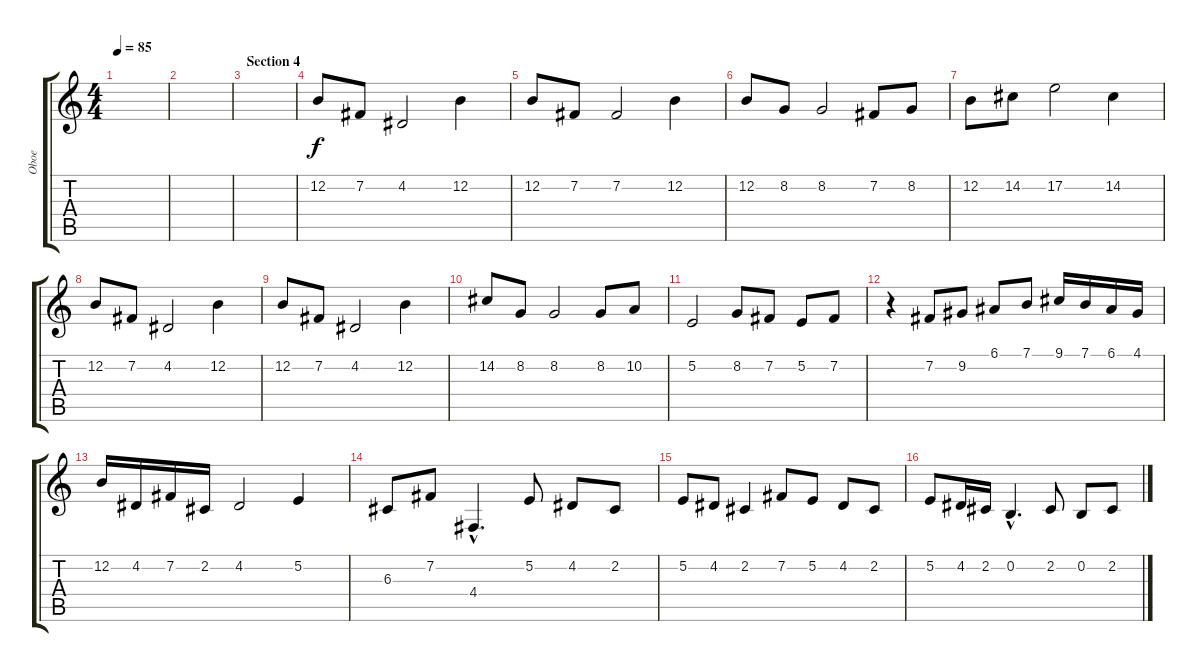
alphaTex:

\track ("Oboe" "Oboe") {instrument oboe}
\staff {score tabs}
\tuning (E4 B3 G3 D3 A2 E2) {hide}
\ts (4 4)
\tempo 85
\clef g2
\ks c
|
|
\section ("" "Section 4")
|
12.2.8 7.2.8 4.2.2 12.2.4 |
12.2.8 7.2.8 7.2.2 12.2.4 |
12.2.8 8.2.8 8.2.2 7.2.8 8.2.8 |
12.2.8 14.2.8 17.2.2 14.2.4 |
12.2.8 7.2.8 4.2.2 12.2.4 |
12.2.8 7.2.8 4.2.2 12.2.4 |
14.2.8 8.2.8 8.2.2 8.2.8 10.2.8 |
5.2.2 8.2.8 7.2.8 5.2.8 7.2.8 |
r.4 7.2.8 9.2.8 6.1.8 7.1.8 9.1.16 7.1.16 6.1.16 4.1.16 |
12.2.16 4.2.16 7.2.16 2.2.16 4.2.2 5.2.4 |
6.3.8 7.2.8 4.4{hac}.4{d} 5.2.8 4.2.8 2.2.8 |
5.2.8 4.2.8 2.2.4 7.2.8 5.2.8 4.2.8 2.2.8 |
5.2.8 4.2.16 2.2.16 0.2{hac}.4{d} 2.2.8 0.2.8 2.2.8
